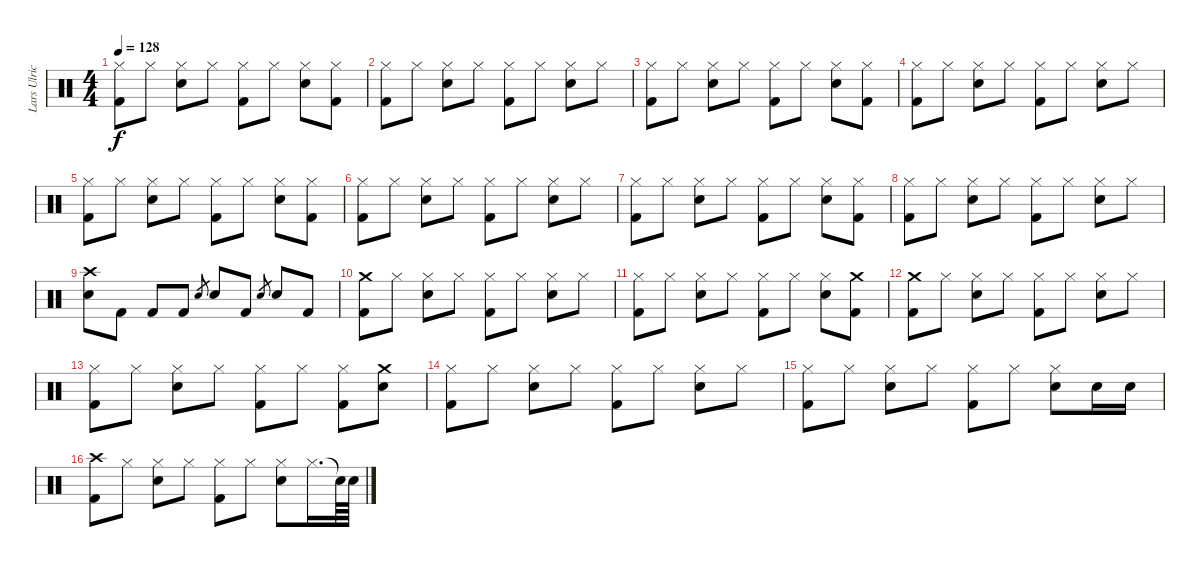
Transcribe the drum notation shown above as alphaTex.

\track ("Lars Ulrich" "Lars Ulric") {instrument percussion}
\staff {score}
\articulation defaults
\ts (4 4)
\tempo 128
\clef neutral
\ks c
("Kick (hit) 2" "Hi-Hat (closed)").8{dy f} "Hi-Hat (closed)".8 ("Snare (hit) 2" "Hi-Hat (closed)").8 "Hi-Hat (closed)".8 ("Kick (hit) 2" "Hi-Hat (closed)").8 "Hi-Hat (closed)".8 ("Snare (hit) 2" "Hi-Hat (closed)").8 ("Kick (hit) 2" "Hi-Hat (closed)").8 |
("Kick (hit) 2" "Hi-Hat (closed)").8 "Hi-Hat (closed)".8 ("Snare (hit) 2" "Hi-Hat (closed)").8 "Hi-Hat (closed)".8 ("Kick (hit) 2" "Hi-Hat (closed)").8 "Hi-Hat (closed)".8 ("Snare (hit) 2" "Hi-Hat (closed)").8 "Hi-Hat (closed)".8 |
("Kick (hit) 2" "Hi-Hat (closed)").8 "Hi-Hat (closed)".8 ("Snare (hit) 2" "Hi-Hat (closed)").8 "Hi-Hat (closed)".8 ("Kick (hit) 2" "Hi-Hat (closed)").8 "Hi-Hat (closed)".8 ("Snare (hit) 2" "Hi-Hat (closed)").8 ("Kick (hit) 2" "Hi-Hat (closed)").8 |
("Kick (hit) 2" "Hi-Hat (closed)").8 "Hi-Hat (closed)".8 ("Snare (hit) 2" "Hi-Hat (closed)").8 "Hi-Hat (closed)".8 ("Kick (hit) 2" "Hi-Hat (closed)").8 "Hi-Hat (closed)".8 ("Snare (hit) 2" "Hi-Hat (closed)").8 "Hi-Hat (closed)".8 |
("Kick (hit) 2" "Hi-Hat (closed)").8 "Hi-Hat (closed)".8 ("Snare (hit) 2" "Hi-Hat (closed)").8 "Hi-Hat (closed)".8 ("Kick (hit) 2" "Hi-Hat (closed)").8 "Hi-Hat (closed)".8 ("Snare (hit) 2" "Hi-Hat (closed)").8 ("Kick (hit) 2" "Hi-Hat (closed)").8 |
("Kick (hit) 2" "Hi-Hat (closed)").8 "Hi-Hat (closed)".8 ("Snare (hit) 2" "Hi-Hat (closed)").8 "Hi-Hat (closed)".8 ("Kick (hit) 2" "Hi-Hat (closed)").8 "Hi-Hat (closed)".8 ("Snare (hit) 2" "Hi-Hat (closed)").8 "Hi-Hat (closed)".8 |
("Kick (hit) 2" "Hi-Hat (closed)").8 "Hi-Hat (closed)".8 ("Snare (hit) 2" "Hi-Hat (closed)").8 "Hi-Hat (closed)".8 ("Kick (hit) 2" "Hi-Hat (closed)").8 "Hi-Hat (closed)".8 ("Snare (hit) 2" "Hi-Hat (closed)").8 ("Kick (hit) 2" "Hi-Hat (closed)").8 |
("Kick (hit) 2" "Hi-Hat (closed)").8 "Hi-Hat (closed)".8 ("Snare (hit) 2" "Hi-Hat (closed)").8 "Hi-Hat (closed)".8 ("Kick (hit) 2" "Hi-Hat (closed)").8 "Hi-Hat (closed)".8 ("Snare (hit) 2" "Hi-Hat (closed)").8 "Hi-Hat (closed)".8 |
("Crash high (hit)" "Snare (hit) 2").8 "Kick (hit) 2".8 "Kick (hit) 2".8 "Kick (hit) 2".8 "Snare (hit) 2".8{gr} "Snare (hit) 2".8 "Kick (hit) 2".8 "Snare (hit) 2".8{gr} "Snare (hit) 2".8 "Kick (hit) 2".8 |
("Crash medium (hit)" "Kick (hit) 2").8 "Hi-Hat (closed)".8 ("Snare (hit) 2" "Hi-Hat (closed)").8 "Hi-Hat (closed)".8 ("Kick (hit) 2" "Hi-Hat (closed)").8 "Hi-Hat (closed)".8 ("Snare (hit) 2" "Hi-Hat (closed)").8 "Hi-Hat (closed)".8 |
("Kick (hit) 2" "Hi-Hat (closed)").8 "Hi-Hat (closed)".8 ("Snare (hit) 2" "Hi-Hat (closed)").8 "Hi-Hat (closed)".8 ("Kick (hit) 2" "Hi-Hat (closed)").8 "Hi-Hat (closed)".8 ("Snare (hit) 2" "Hi-Hat (closed)").8 ("Crash medium (hit)" "Kick (hit) 2").8 |
("Crash medium (hit)" "Kick (hit) 2").8 "Hi-Hat (closed)".8 ("Snare (hit) 2" "Hi-Hat (closed)").8 "Hi-Hat (closed)".8 ("Kick (hit) 2" "Hi-Hat (closed)").8 "Hi-Hat (closed)".8 ("Snare (hit) 2" "Hi-Hat (closed)").8 "Hi-Hat (closed)".8 |
("Kick (hit) 2" "Hi-Hat (closed)").8 "Hi-Hat (closed)".8 ("Snare (hit) 2" "Hi-Hat (closed)").8 "Hi-Hat (closed)".8 ("Kick (hit) 2" "Hi-Hat (closed)").8 "Hi-Hat (closed)".8 ("Kick (hit) 2" "Hi-Hat (closed)").8 ("Crash medium (hit)" "Snare (hit) 2").8 |
("Kick (hit) 2" "Hi-Hat (closed)").8 "Hi-Hat (closed)".8 ("Snare (hit) 2" "Hi-Hat (closed)").8 "Hi-Hat (closed)".8 ("Kick (hit) 2" "Hi-Hat (closed)").8 "Hi-Hat (closed)".8 ("Snare (hit) 2" "Hi-Hat (closed)").8 "Hi-Hat (closed)".8 |
("Hi-Hat (closed)" "Kick (hit) 2").8 "Hi-Hat (closed)".8 ("Snare (hit) 2" "Hi-Hat (closed)").8 "Hi-Hat (closed)".8 ("Hi-Hat (closed)" "Kick (hit) 2").8 "Hi-Hat (closed)".8 ("Snare (hit) 2" "Hi-Hat (closed)").8 "Snare (hit) 2".16 "Snare (hit) 2".16 |
("Kick (hit) 2" "Crash high (hit)").8 "Hi-Hat (closed)".8 ("Snare (hit) 2" "Hi-Hat (closed)").8 "Hi-Hat (closed)".8 ("Kick (hit) 2" "Hi-Hat (closed)").8 "Hi-Hat (closed)".8 ("Snare (hit) 2" "Hi-Hat (closed)").8 "Hi-Hat (closed)".16{d} "Snare (hit)"{t}.64 "Snare (hit) 2".64
